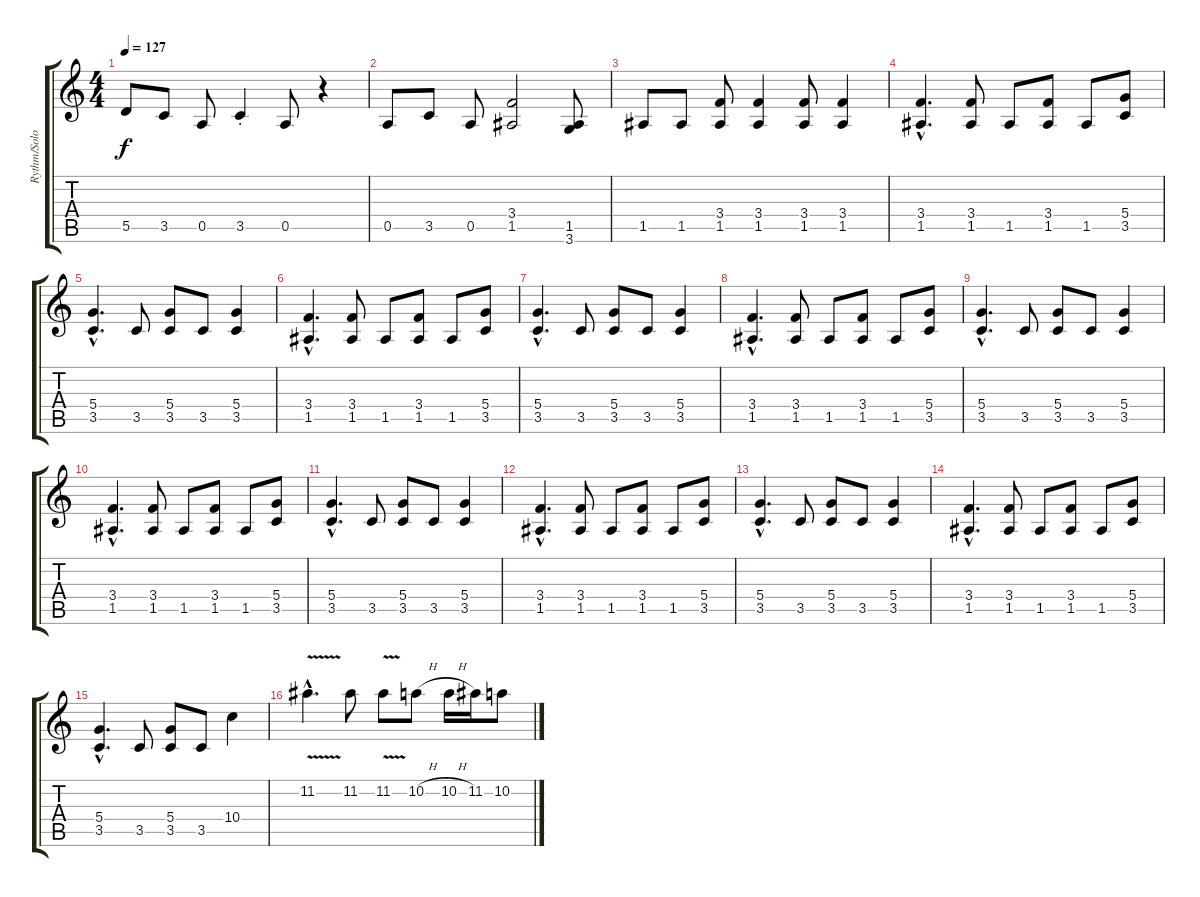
\track ("Rythm/Solo Guitar" "Rythm/Solo") {instrument distortionguitar}
\staff {score tabs}
\tuning (E4 B3 G3 D3 A2 E2) {hide}
\ts (4 4)
\tempo 127
\clef g2
\ks c
5.5.8{dy f} 3.5.8 0.5.8 3.5{st}.4 0.5.8 r.4 |
0.5.8 3.5.8 0.5.8 (3.4 1.5).2 (1.5 3.6{t}).8 |
1.5.8 1.5.8 (3.4 1.5).8 (3.4 1.5).4 (3.4 1.5).8 (3.4 1.5).4 |
(3.4{hac} 1.5{hac}).4{d} (3.4 1.5).8 1.5.8 (3.4 1.5).8 1.5.8 (5.4 3.5).8 |
(5.4{hac} 3.5{hac}).4{d} 3.5.8 (5.4 3.5).8 3.5.8 (5.4 3.5).4 |
(3.4{hac} 1.5{hac}).4{d} (3.4 1.5).8 1.5.8 (3.4 1.5).8 1.5.8 (5.4 3.5).8 |
(5.4{hac} 3.5{hac}).4{d} 3.5.8 (5.4 3.5).8 3.5.8 (5.4 3.5).4 |
(3.4{hac} 1.5{hac}).4{d} (3.4 1.5).8 1.5.8 (3.4 1.5).8 1.5.8 (5.4 3.5).8 |
(5.4{hac} 3.5{hac}).4{d} 3.5.8 (5.4 3.5).8 3.5.8 (5.4 3.5).4 |
(3.4{hac} 1.5{hac}).4{d} (3.4 1.5).8 1.5.8 (3.4 1.5).8 1.5.8 (5.4 3.5).8 |
(5.4{hac} 3.5{hac}).4{d} 3.5.8 (5.4 3.5).8 3.5.8 (5.4 3.5).4 |
(3.4{hac} 1.5{hac}).4{d} (3.4 1.5).8 1.5.8 (3.4 1.5).8 1.5.8 (5.4 3.5).8 |
(5.4{hac} 3.5{hac}).4{d} 3.5.8 (5.4 3.5).8 3.5.8 (5.4 3.5).4 |
(3.4{hac} 1.5{hac}).4{d} (3.4 1.5).8 1.5.8 (3.4 1.5).8 1.5.8 (5.4 3.5).8 |
(5.4{hac} 3.5{hac}).4{d} 3.5.8 (5.4 3.5).8 3.5.8 10.4.4 |
11.2{v hac}.4{d} 11.2.8 11.2{v}.8 10.2{h}.8 10.2{h}.16 11.2.16 10.2.8
